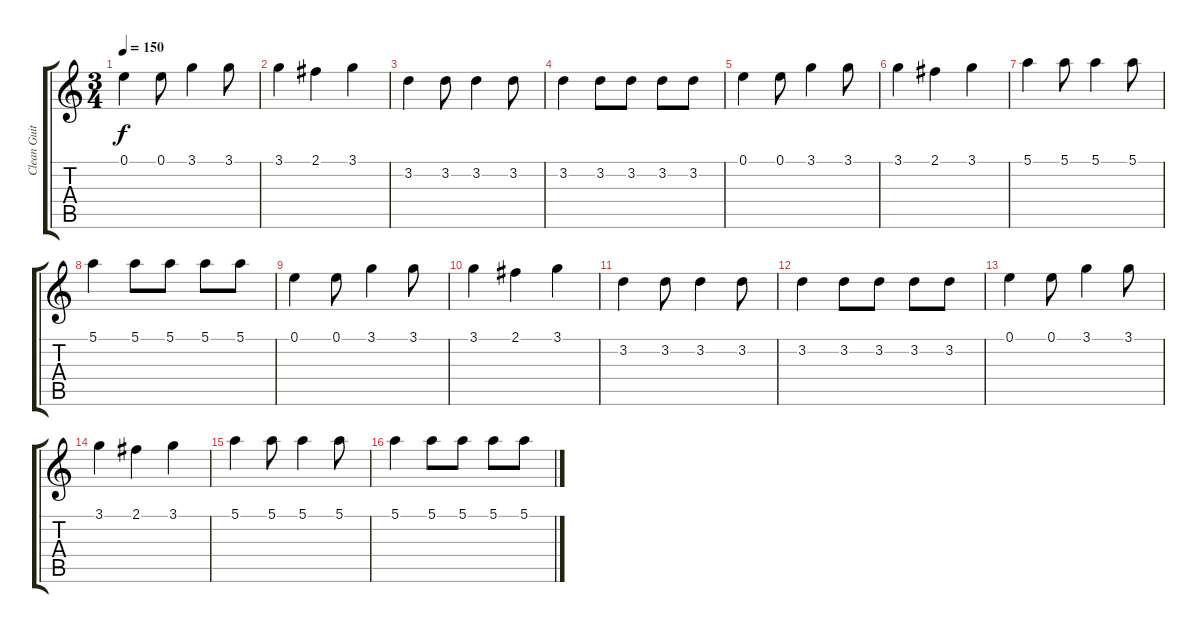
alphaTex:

\track ("Clean Guitar" "Clean Guit") {instrument electricguitarclean}
\staff {score tabs}
\tuning (E4 B3 G3 D3 A2 E2) {hide}
\ts (3 4)
\tempo 150
\clef g2
\ks c
0.1.4{dy f volume 12} 0.1.8 3.1.4 3.1.8 |
3.1.4 2.1.4 3.1.4 |
3.2.4 3.2.8 3.2.4 3.2.8 |
3.2.4 3.2.8 3.2.8 3.2.8 3.2.8 |
0.1.4 0.1.8 3.1.4 3.1.8 |
3.1.4 2.1.4 3.1.4 |
5.1.4 5.1.8 5.1.4 5.1.8 |
5.1.4 5.1.8 5.1.8 5.1.8 5.1.8 |
0.1.4{volume 10} 0.1.8 3.1.4 3.1.8 |
3.1.4 2.1.4 3.1.4 |
3.2.4 3.2.8 3.2.4 3.2.8 |
3.2.4 3.2.8 3.2.8 3.2.8 3.2.8 |
0.1.4 0.1.8 3.1.4 3.1.8 |
3.1.4 2.1.4 3.1.4 |
5.1.4 5.1.8 5.1.4 5.1.8 |
5.1.4 5.1.8 5.1.8 5.1.8 5.1.8
